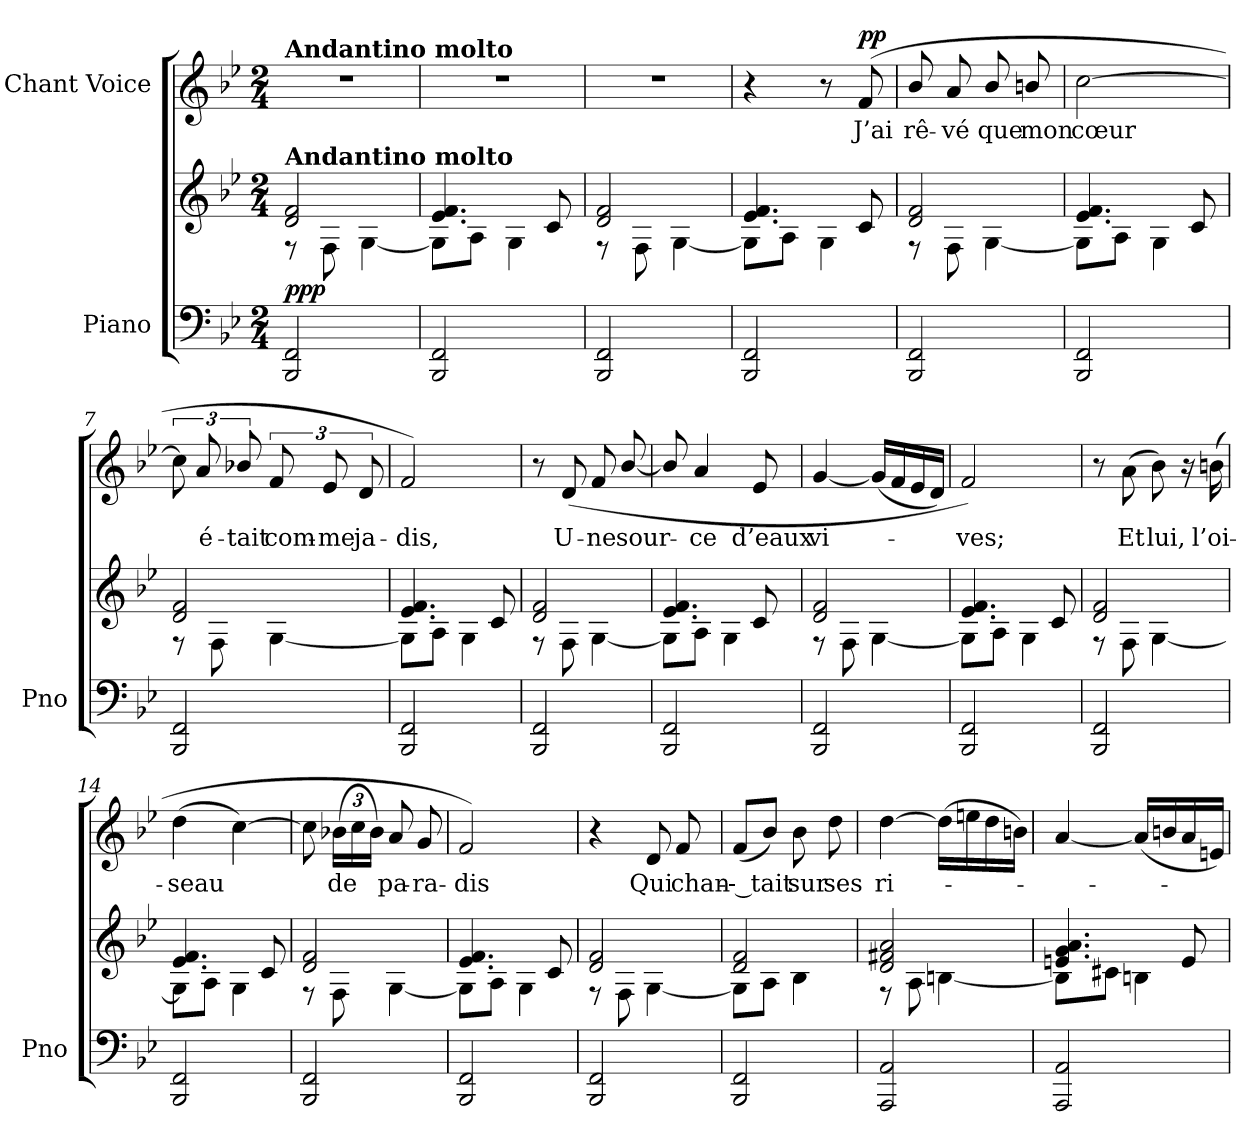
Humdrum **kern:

**kern	**kern	**dynam	**kern	**text	**dynam
*part2	*part2	*part2	*part1	*part1	*part1
*staff3	*staff2	*staff2/3	*staff1	*staff1	*staff1
*I"Piano	*	*	*I"Chant Voice	*	*
*I'Pno	*	*	*	*	*
*clefF4	*clefG2	*	*clefG2	*	*
*k[b-e-]	*k[b-e-]	*	*k[b-e-]	*	*
*M2/4	*M2/4	*	*M2/4	*	*
*MM63	*MM63	*	*MM63	*	*
=1	=1	=1	=1	=1	=1
*	*^	*	*	*	*
!	!	!	!	!LO:TX:a:B:t=Andantino molto	!	!
!	!LO:TX:a:B:t=Andantino molto	!	!	!	!	!
!	!	!	!LO:DY:b	!	!	!
2BBB-/ 2FF/	2d/ 2f/	8r	ppp	2r	.	.
.	.	8F\	.	.	.	.
.	.	[4G\	.	.	.	.
=2	=2	=2	=2	=2	=2	=2
2BBB-/ 2FF/	4.e-/ 4.f/	8G\L]	.	2r	.	.
.	.	8A\J	.	.	.	.
.	.	4G\	.	.	.	.
.	8c/	.	.	.	.	.
=3	=3	=3	=3	=3	=3	=3
2BBB-/ 2FF/	2d/ 2f/	8r	.	2r	.	.
.	.	8F\	.	.	.	.
.	.	[4G\	.	.	.	.
=4	=4	=4	=4	=4	=4	=4
2BBB-/ 2FF/	4.e-/ 4.f/	8G\L]	.	4r	.	.
.	.	8A\J	.	.	.	.
.	.	4G\	.	8r	.	.
!	!	!	!	!	!LO:LY:b	!LO:DY:a
.	8c/	.	.	(8f/	J’ai	pp
!!LO:LB:g=z
=5	=5	=5	=5	=5	=5	=5
!	!	!	!	!	!LO:LY:b	!
2BBB-/ 2FF/	2d/ 2f/	8r	.	8b-/	rê-	.
!	!	!	!	!	!LO:LY:b	!
.	.	8F\	.	8a/	-vé	.
!	!	!	!	!	!LO:LY:b	!
.	.	[4G\	.	8b-/	que	.
!	!	!	!	!	!LO:LY:b	!
.	.	.	.	8bn/	mon	.
=6	=6	=6	=6	=6	=6	=6
!	!	!	!	!	!LO:LY:b	!
2BBB-/ 2FF/	4.e-/ 4.f/	8G\L]	.	[2cc\	cœur	.
.	.	8A\J	.	.	.	.
.	.	4G\	.	.	.	.
.	8c/	.	.	.	.	.
=7	=7	=7	=7	=7	=7	=7
2BBB-/ 2FF/	2d/ 2f/	8r	.	12cc\]	.	.
!	!	!	!	!	!LO:LY:b	!
.	.	.	.	12a/	é-	.
.	.	8F\	.	.	.	.
!	!	!	!	!	!LO:LY:b	!
.	.	.	.	12b-X/	-tait	.
!	!	!	!	!	!LO:LY:b	!
.	.	[4G\	.	12f/	com-	.
!	!	!	!	!	!LO:LY:b	!
.	.	.	.	12e-/	-me	.
!	!	!	!	!	!LO:LY:b	!
.	.	.	.	12d/	ja-	.
=8	=8	=8	=8	=8	=8	=8
!	!	!	!	!	!LO:LY:b	!
2BBB-/ 2FF/	4.e-/ 4.f/	8G\L]	.	2f/)	-dis,	.
.	.	8A\J	.	.	.	.
.	.	4G\	.	.	.	.
.	8c/	.	.	.	.	.
!!LO:LB:g=z
=9	=9	=9	=9	=9	=9	=9
2BBB-/ 2FF/	2d/ 2f/	8r	.	8r	.	.
!	!	!	!	!	!LO:LY:b	!
.	.	8F\	.	(8d/	U-	.
!	!	!	!	!	!LO:LY:b	!
.	.	[4G\	.	8f/	-ne	.
!	!	!	!	!	!LO:LY:b	!
.	.	.	.	[8b-/	sour-	.
=10	=10	=10	=10	=10	=10	=10
2BBB-/ 2FF/	4.e-/ 4.f/	8G\L]	.	8b-/]	.	.
!	!	!	!	!	!LO:LY:b	!
.	.	8A\J	.	4a/	-ce	.
.	.	4G\	.	.	.	.
!	!	!	!	!	!LO:LY:b	!
.	8c/	.	.	8e-/	d’eaux	.
=11	=11	=11	=11	=11	=11	=11
!	!	!	!	!	!LO:LY:b	!
2BBB-/ 2FF/	2d/ 2f/	8r	.	[4g/	vi-	.
.	.	8F\	.	.	.	.
.	.	[4G\	.	(16g/LL]	.	.
.	.	.	.	16f/	.	.
.	.	.	.	16e-/	.	.
.	.	.	.	16d/JJ)	.	.
=12	=12	=12	=12	=12	=12	=12
!	!	!	!	!	!LO:LY:b	!
2BBB-/ 2FF/	4.e-/ 4.f/	8G\L]	.	2f/)	-ves;	.
.	.	8A\J	.	.	.	.
.	.	4G\	.	.	.	.
.	8c/	.	.	.	.	.
!!LO:LB:g=z
=13	=13	=13	=13	=13	=13	=13
2BBB-/ 2FF/	2d/ 2f/	8r	.	8r	.	.
!	!	!	!	!	!LO:LY:b	!
.	.	8F\	.	(8a\	Et	.
!	!	!	!	!	!LO:LY:b	!
.	.	[4G\	.	8b-\)	lui,	.
.	.	.	.	16r	.	.
!	!	!	!	!	!LO:LY:b	!
.	.	.	.	(16bn\	l’oi-	.
=14	=14	=14	=14	=14	=14	=14
!	!	!	!	!	!LO:LY:b	!
2BBB-/ 2FF/	4.e-/ 4.f/	8G\L]	.	(4dd\	-seau	.
.	.	8A\J	.	.	.	.
.	.	4G\	.	[4cc\)	.	.
.	8c/	.	.	.	.	.
=15	=15	=15	=15	=15	=15	=15
2BBB-/ 2FF/	2d/ 2f/	8r	.	8cc\]	.	.
!	!	!	!	!	!LO:LY:b	!
.	.	8F\	.	(24b-X\LL	de	.
.	.	.	.	24cc\	.	.
.	.	.	.	24b-\JJ)	.	.
!	!	!	!	!	!LO:LY:b	!
.	.	[4G\	.	8a/	pa-	.
!	!	!	!	!	!LO:LY:b	!
.	.	.	.	8g/	-ra-	.
=16	=16	=16	=16	=16	=16	=16
!	!	!	!	!	!LO:LY:b	!
2BBB-/ 2FF/	4.e-/ 4.f/	8G\L]	.	2f/)	-dis	.
.	.	8A\J	.	.	.	.
.	.	4G\	.	.	.	.
.	8c/	.	.	.	.	.
=17	=17	=17	=17	=17	=17	=17
2BBB-/ 2FF/	2d/ 2f/	8r	.	4r	.	.
.	.	8F\	.	.	.	.
!	!	!	!	!	!LO:LY:b	!
.	.	[4G\	.	8d/	Qui	.
!	!	!	!	!	!LO:LY:b	!
.	.	.	.	8f/	chan-	.
!!LO:PB:g=z
=18	=18	=18	=18	=18	=18	=18
!	!	!	!	!	!LO:LY:b	!
2BBB-/ 2FF/	2d/ 2f/	8G\L]	.	(8f/L	-- tait	.
.	.	8A\J	.	8b-/J)	.	.
!	!	!	!	!	!LO:LY:b	!
.	.	4B-\	.	8b-\	sur	.
!	!	!	!	!	!LO:LY:b	!
.	.	.	.	8dd\	ses	.
=19	=19	=19	=19	=19	=19	=19
!	!	!	!	!	!LO:LY:b	!
2AAA/ 2AA/	2d/ 2f#X/ 2a/	8r	.	[4dd\	ri-	.
.	.	8A\	.	.	.	.
.	.	[4Bn\	.	(16dd\LL]	.	.
.	.	.	.	16een\	.	.
.	.	.	.	16dd\	.	.
.	.	.	.	16bn\JJ)	.	.
=20	=20	=20	=20	=20	=20	=20
2AAA/ 2AA/	4.en/ 4.g/ 4.a/	8B\L]	.	[4a/	.	.
.	.	8c#X\J	.	.	.	.
.	.	4Bn\	.	(16a/LL]	.	.
.	.	.	.	16bn/	.	.
.	8e/	.	.	16a/	.	.
.	.	.	.	16en/JJ)	.	.
*	*v	*v	*	*	*	*
=	=	=	=	=	=
*-	*-	*-	*-	*-	*-
